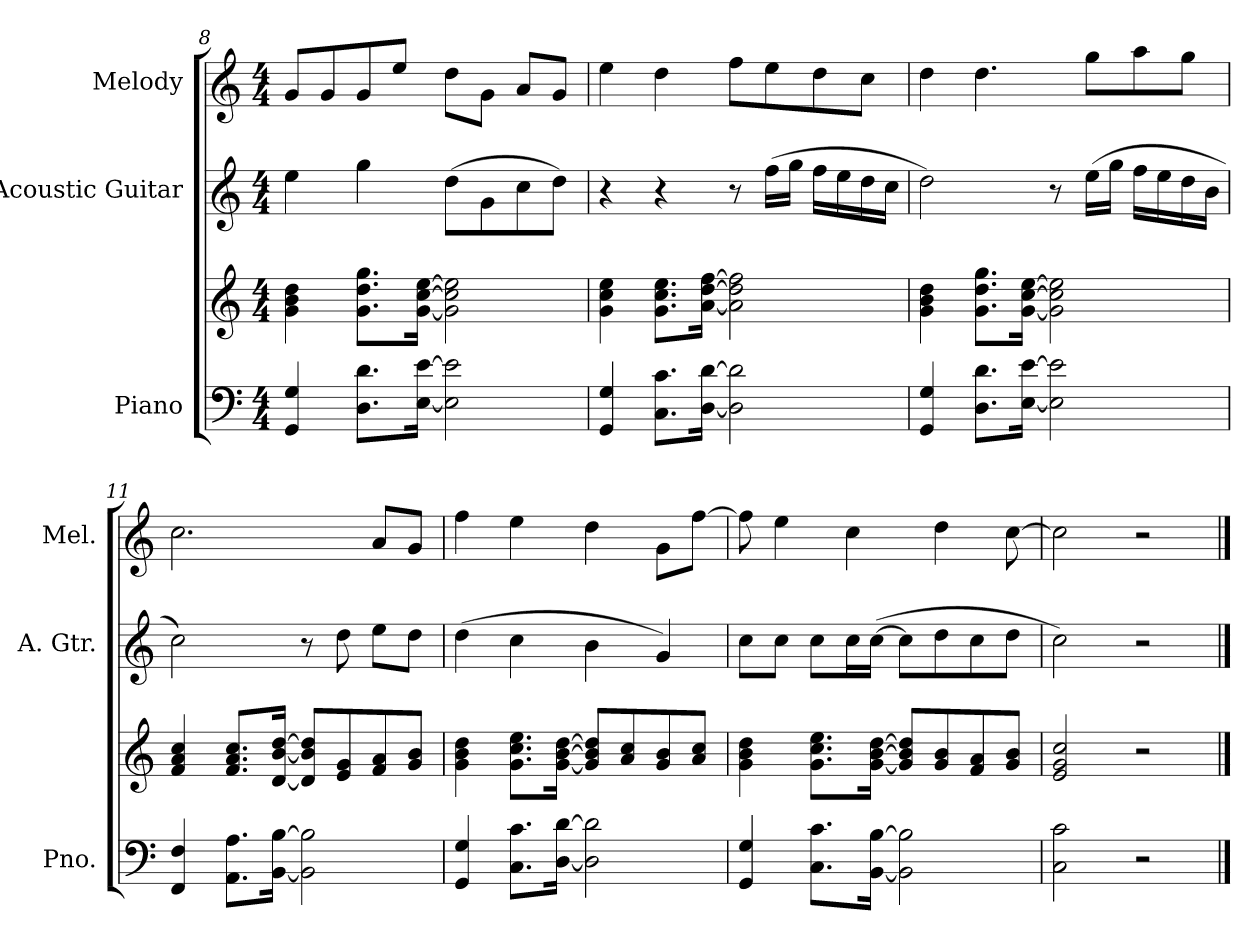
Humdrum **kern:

**kern	**kern	**kern	**kern
*part3	*part3	*part2	*part1
*staff4	*staff3	*staff2	*staff1
*I"Piano	*	*I"Acoustic Guitar	*I"Melody
*I'Pno.	*	*I'A. Gtr.	*I'Mel.
*clefF4	*clefG2	*clefG2	*clefG2
*	*	*ITrd7c12	*
*k[]	*k[]	*k[]	*k[]
*C:	*C:	*C:	*C:
*M4/4	*M4/4	*M4/4	*M4/4
=8	=8	=8	=8
4GGi/ 4Gi	4gi\ 4bi 4ddi	4ei\	8gi/L
.	.	.	8gi/
8.Di\ 8.diL	8.gi\ 8.ddi 8.ggiL	4gi\	8gi/
.	.	.	8eei/J
[<16Ei\ [>16eiJk	[<16gi\ [>16cci [>16eeiJk	.	.
2Ei\] 2ei]	2gi\] 2cci] 2eei]	(8di\L	8ddi\L
.	.	8Gi\	8gi\J
.	.	8ci\	8ai/L
.	.	8di\J)	8gi/J
=9	=9	=9	=9
4GGi/ 4Gi	4gi\ 4cci 4eei	4r	4eei\
8.Ci\ 8.ciL	8.gi\ 8.cci 8.eeiL	4r	4ddi\
[<16Di\ [>16diJk	[<16ai\ [>16ddi [>16ffiJk	.	.
2Di\] 2di]	2ai\] 2ddi] 2ffi]	8r	8ffi\L
.	.	(16fi\LL	8eei\
.	.	16gi\JJ	.
.	.	16fi\LL	8ddi\
.	.	16ei\	.
.	.	16di\	8cci\J
.	.	16ci\JJ	.
!!LO:LB:g=z
=10	=10	=10	=10
4GGi/ 4Gi	4gi\ 4bi 4ddi	2di\)	4ddi\
8.Di\ 8.diL	8.gi\ 8.ddi 8.ggiL	.	4.ddi\
[<16Ei\ [>16eiJk	[<16gi\ [>16cci [>16eeiJk	.	.
2Ei\] 2ei]	2gi\] 2cci] 2eei]	8r	.
.	.	(16ei\LL	8ggi\L
.	.	16gi\JJ	.
.	.	16fi\LL	8aai\
.	.	16ei\	.
.	.	16di\	8ggi\J
.	.	16Bi\JJ	.
=11	=11	=11	=11
4FFi/ 4Fi	4fi/ 4ai 4cci	2ci\)	2.cci\
8.AAi\ 8.AiL	8.fi/ 8.ai 8.cciL	.	.
[<16BBi\ [>16BiJk	[<16di/ [<16bi [>16ddiJk	.	.
2BBi\] 2Bi]	8di/] 8bi] 8ddi]L	8r	.
.	8ei/ 8gi	8di\	.
.	8fi/ 8ai	8ei\L	8ai/L
.	8gi/ 8biJ	8di\J	8gi/J
!!LO:PB:g=z
=12	=12	=12	=12
4GGi/ 4Gi	4gi\ 4bi 4ddi	(4di\	4ffi\
8.Ci\ 8.ciL	8.gi\ 8.cci 8.eeiL	4ci\	4eei\
[<16Di\ [>16diJk	[<16gi\ [>16bi [>16ddiJk	.	.
2Di\] 2di]	8gi/] 8bi] 8ddi]L	4Bi\	4ddi\
.	8ai/ 8cci	.	.
.	8gi/ 8bi	4Gi/)	8gi\L
.	8ai/ 8cciJ	.	[>8ffi\J
=13	=13	=13	=13
4GGi/ 4Gi	4gi\ 4bi 4ddi	8ci\L	8ffi\]
.	.	8ci\J	4eei\
8.Ci\ 8.ciL	8.gi\ 8.cci 8.eeiL	8ci\L	.
.	.	16ci\L	4cci\
[<16BBi\ [>16BiJk	[<16gi\ [>16bi [>16ddiJk	([>16ci\JJ	.
2BBi\] 2Bi]	8gi/] 8bi] 8ddi]L	8ci\L]	.
.	8gi/ 8bi	8di\	4ddi\
.	8fi/ 8ai	8ci\	.
.	8gi/ 8biJ	8di\J	[>8cci\
=14	=14	=14	=14
2Ci\ 2ci	2ei/ 2gi 2cci	2ci\)	2cci\]
2r	2r	2r	2r
==	==	==	==
*-	*-	*-	*-
